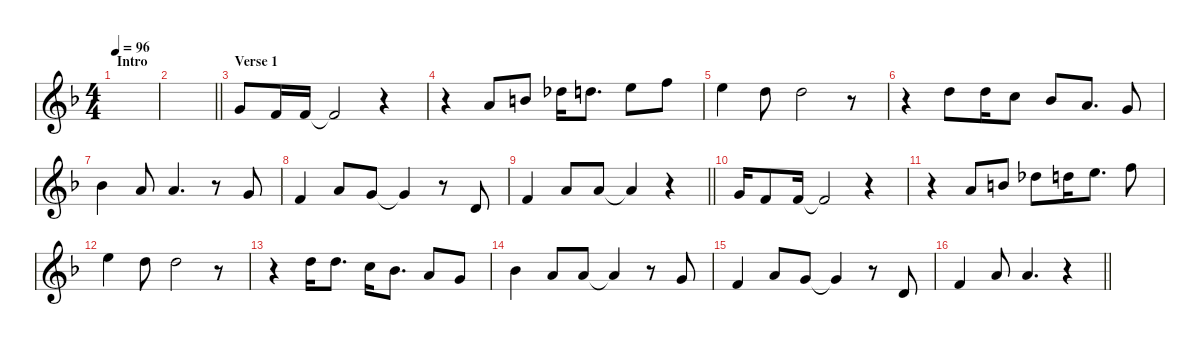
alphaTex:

\defaultSystemsLayout 4
\hideDynamics
\bracketExtendMode nobrackets
\singleTrackTrackNamePolicy hidden
\multiTrackTrackNamePolicy hidden
\firstSystemTrackNameMode fullname
\firstSystemTrackNameOrientation horizontal
\otherSystemsTrackNameOrientation horizontal
\track ("Vocals" "voc.") {defaultSystemsLayout 4 instrument acousticguitarsteel}
\staff {score}
\tuning (D4 A3 F3 C3 G2 D2)
\ts (4 4)
\section ("" "Intro")
\tempo 96
\clef g2
\ks f
|
\barLineRight lightlight
|
\section ("" "Verse 1")
7.4{acc forcenatural}.8{beam Up} 5.4{acc forcenatural}.16{beam Up} 5.4{acc forcenatural}.16{beam Up} 5.4{t acc forcenatural}.2{beam Up} r.4{beam Up} |
r.4{beam Down} 4.3{acc forcenatural}.8{beam Up} 2.2{acc forcenatural}.8{beam Up} 4.2{acc b}.16{beam Down} 5.2{acc forcenatural}.8{d beam Down} 2.1{acc forcenatural}.8{beam Down} 3.1{acc forcenatural}.8{beam Down} |
2.1{acc forcenatural}.4{beam Down} 5.2{acc forcenatural}.8{beam Down} 5.2{acc forcenatural}.2{beam Down} r.8{beam Down} |
r.4{beam Down} 5.2{acc forcenatural}.8{beam Down} 5.2{acc forcenatural}.16{beam Down} 3.2{acc forcenatural}.8{beam Down} 5.3{acc b}.8{beam Up} 4.3{acc forcenatural}.8{d beam Up} 2.3{acc forcenatural}.8{beam Up} |
5.3{acc b}.4{beam Down} 4.3{acc forcenatural}.8{beam Up} 4.3{acc forcenatural}.4{d beam Up} r.8{beam Up} 2.3{acc forcenatural}.8{beam Up} |
5.4{acc forcenatural}.4{beam Up} 4.3{acc forcenatural}.8{beam Up} 2.3{acc forcenatural}.8{beam Up} 2.3{t acc forcenatural}.4{beam Up} r.8{beam Up} 2.4{acc forcenatural}.8{beam Up} |
\barLineRight lightlight
5.4{acc forcenatural}.4{beam Up} 4.3{acc forcenatural}.8{beam Up} 4.3{acc forcenatural}.8{beam Up} 4.3{t acc forcenatural}.4{beam Up} r.4{beam Up} |
2.3{acc forcenatural}.16{beam Up} 5.4{acc forcenatural}.8{beam Up} 5.4{acc forcenatural}.16{beam Up} 5.4{t acc forcenatural}.2{beam Up} r.4{beam Up} |
r.4{beam Down} 4.3{acc forcenatural}.8{beam Up} 2.2{acc forcenatural}.8{beam Up} 4.2{acc b}.8{beam Down} 5.2{acc forcenatural}.16{beam Down} 2.1{acc forcenatural}.8{d beam Down} 3.1{acc forcenatural}.8{beam Down} |
2.1{acc forcenatural}.4{beam Down} 5.2{acc forcenatural}.8{beam Down} 5.2{acc forcenatural}.2{beam Down} r.8{beam Down} |
r.4{beam Down} 5.2{acc forcenatural}.16{beam Down} 5.2{acc forcenatural}.8{d beam Down} 3.2{acc forcenatural}.16{beam Down} 5.3{acc b}.8{d beam Down} 4.3{acc forcenatural}.8{beam Up} 2.3{acc forcenatural}.8{beam Up} |
5.3{acc b}.4{beam Down} 4.3{acc forcenatural}.8{beam Up} 4.3{acc forcenatural}.8{beam Up} 4.3{t acc forcenatural}.4{beam Up} r.8{beam Up} 2.3{acc forcenatural}.8{beam Up} |
5.4{acc forcenatural}.4{beam Up} 4.3{acc forcenatural}.8{beam Up} 2.3{acc forcenatural}.8{beam Up} 2.3{t acc forcenatural}.4{beam Up} r.8{beam Up} 2.4{acc forcenatural}.8{beam Up} |
\barLineRight lightlight
5.4{acc forcenatural}.4{beam Up} 4.3{acc forcenatural}.8{beam Up} 4.3{acc forcenatural}.4{d beam Up} r.4{beam Up}
